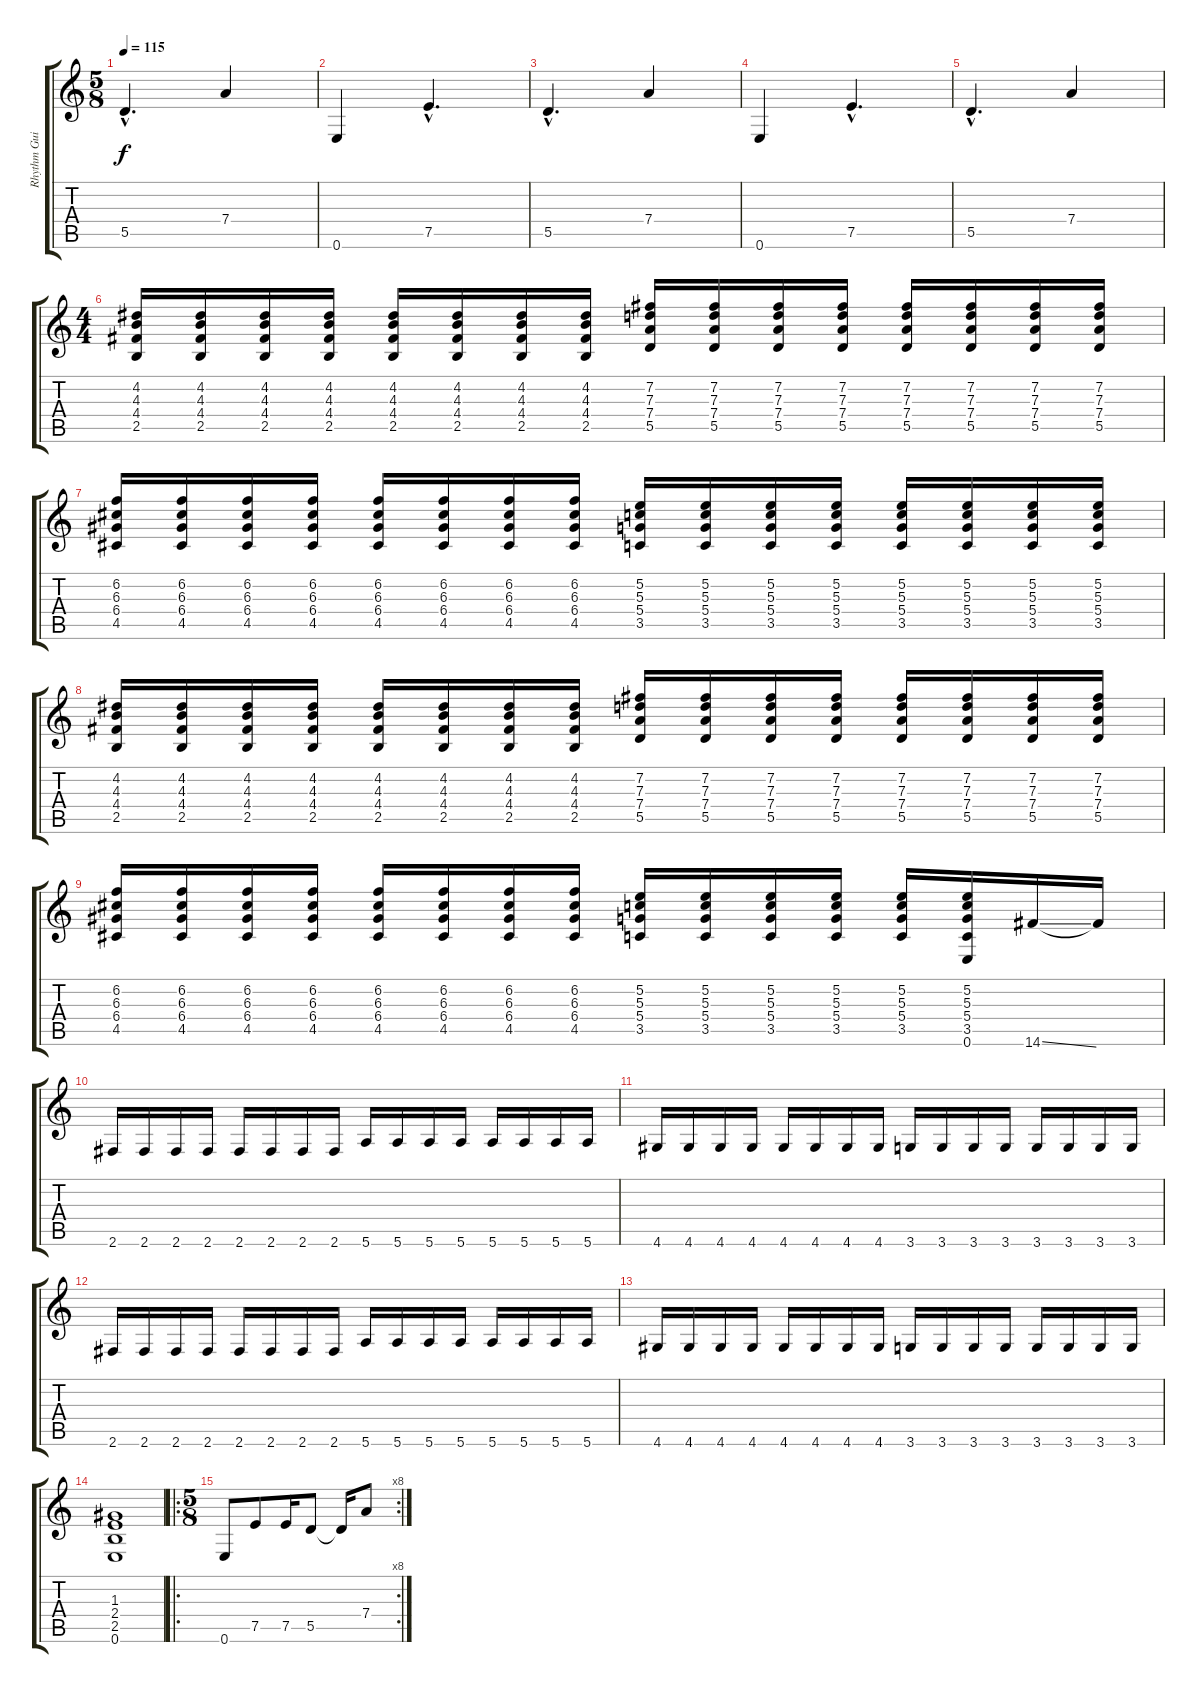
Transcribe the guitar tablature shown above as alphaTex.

\track ("Rhythm Guitar" "Rhythm Gui") {instrument overdrivenguitar}
\staff {score tabs}
\tuning (E4 B3 G3 D3 A2 E2) {hide}
\ts (5 8)
\tempo 115
\clef g2
\ks c
5.5{hac}.4{d dy f} 7.4.4 |
0.6.4 7.5{hac}.4{d} |
5.5{hac}.4{d} 7.4.4 |
0.6.4 7.5{hac}.4{d} |
5.5{hac}.4{d} 7.4.4 |
\ts (4 4)
(4.2 4.3 4.4 2.5).16 (4.2 4.3 4.4 2.5).16 (4.2 4.3 4.4 2.5).16 (4.2 4.3 4.4 2.5).16 (4.2 4.3 4.4 2.5).16 (4.2 4.3 4.4 2.5).16 (4.2 4.3 4.4 2.5).16 (4.2 4.3 4.4 2.5).16 (7.2 7.3 7.4 5.5).16 (7.2 7.3 7.4 5.5).16 (7.2 7.3 7.4 5.5).16 (7.2 7.3 7.4 5.5).16 (7.2 7.3 7.4 5.5).16 (7.2 7.3 7.4 5.5).16 (7.2 7.3 7.4 5.5).16 (7.2 7.3 7.4 5.5).16 |
(6.2 6.3 6.4 4.5).16 (6.2 6.3 6.4 4.5).16 (6.2 6.3 6.4 4.5).16 (6.2 6.3 6.4 4.5).16 (6.2 6.3 6.4 4.5).16 (6.2 6.3 6.4 4.5).16 (6.2 6.3 6.4 4.5).16 (6.2 6.3 6.4 4.5).16 (5.2 5.3 5.4 3.5).16 (5.2 5.3 5.4 3.5).16 (5.2 5.3 5.4 3.5).16 (5.2 5.3 5.4 3.5).16 (5.2 5.3 5.4 3.5).16 (5.2 5.3 5.4 3.5).16 (5.2 5.3 5.4 3.5).16 (5.2 5.3 5.4 3.5).16 |
(4.2 4.3 4.4 2.5).16 (4.2 4.3 4.4 2.5).16 (4.2 4.3 4.4 2.5).16 (4.2 4.3 4.4 2.5).16 (4.2 4.3 4.4 2.5).16 (4.2 4.3 4.4 2.5).16 (4.2 4.3 4.4 2.5).16 (4.2 4.3 4.4 2.5).16 (7.2 7.3 7.4 5.5).16 (7.2 7.3 7.4 5.5).16 (7.2 7.3 7.4 5.5).16 (7.2 7.3 7.4 5.5).16 (7.2 7.3 7.4 5.5).16 (7.2 7.3 7.4 5.5).16 (7.2 7.3 7.4 5.5).16 (7.2 7.3 7.4 5.5).16 |
(6.2 6.3 6.4 4.5).16 (6.2 6.3 6.4 4.5).16 (6.2 6.3 6.4 4.5).16 (6.2 6.3 6.4 4.5).16 (6.2 6.3 6.4 4.5).16 (6.2 6.3 6.4 4.5).16 (6.2 6.3 6.4 4.5).16 (6.2 6.3 6.4 4.5).16 (5.2 5.3 5.4 3.5).16 (5.2 5.3 5.4 3.5).16 (5.2 5.3 5.4 3.5).16 (5.2 5.3 5.4 3.5).16 (5.2 5.3 5.4 3.5).16 (5.2 5.3 5.4 3.5 0.6).16 14.6{ss}.16 14.6{t}.16 |
2.6.16 2.6.16 2.6.16 2.6.16 2.6.16 2.6.16 2.6.16 2.6.16 5.6.16 5.6.16 5.6.16 5.6.16 5.6.16 5.6.16 5.6.16 5.6.16 |
4.6.16 4.6.16 4.6.16 4.6.16 4.6.16 4.6.16 4.6.16 4.6.16 3.6.16 3.6.16 3.6.16 3.6.16 3.6.16 3.6.16 3.6.16 3.6.16 |
2.6.16 2.6.16 2.6.16 2.6.16 2.6.16 2.6.16 2.6.16 2.6.16 5.6.16 5.6.16 5.6.16 5.6.16 5.6.16 5.6.16 5.6.16 5.6.16 |
4.6.16 4.6.16 4.6.16 4.6.16 4.6.16 4.6.16 4.6.16 4.6.16 3.6.16 3.6.16 3.6.16 3.6.16 3.6.16 3.6.16 3.6.16 3.6.16 |
(1.3 2.4 2.5 0.6).1 |
\ro
\rc 8
\ts (5 8)
0.6.8 7.5.8 7.5.16 5.5.8 5.5{t}.16 7.4.8
